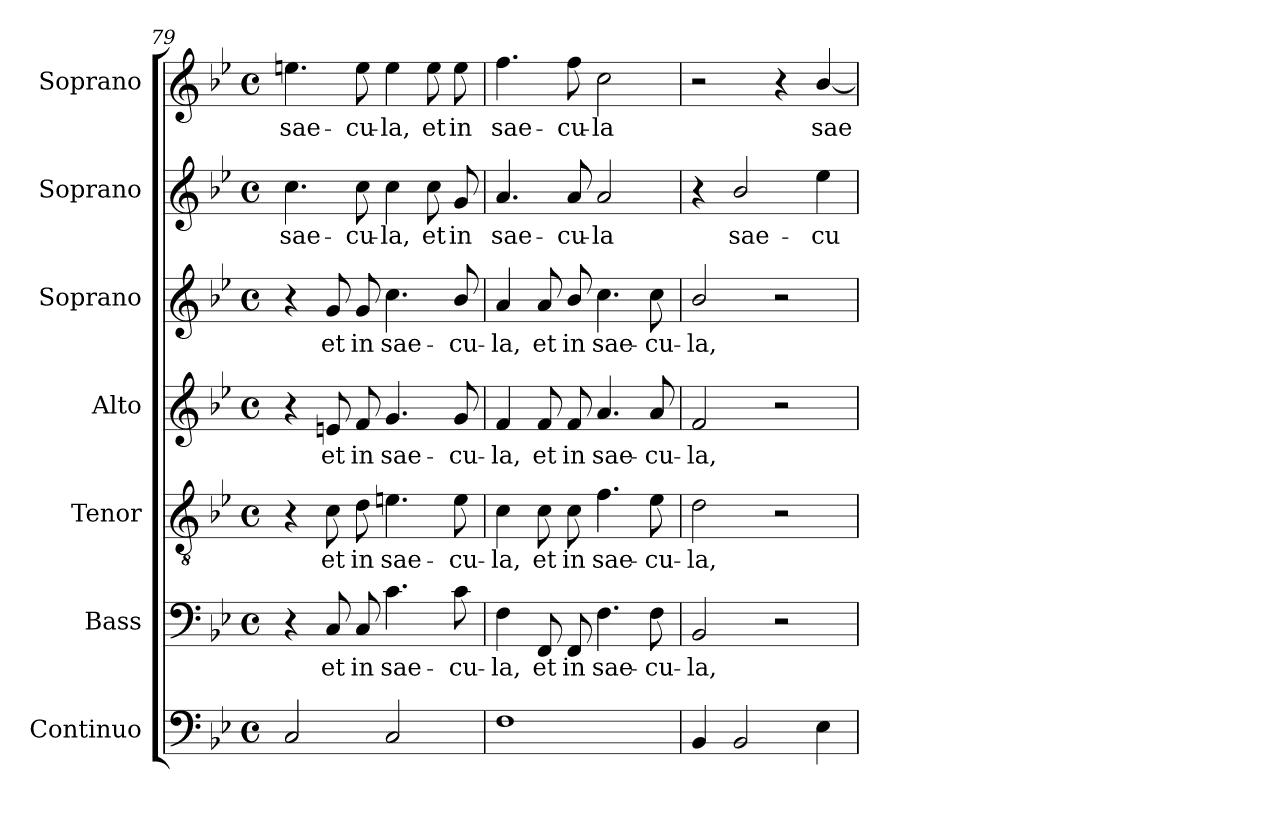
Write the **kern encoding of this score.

**kern	**kern	**text	**kern	**text	**kern	**text	**kern	**text	**kern	**text	**kern	**text
*part7	*part6	*part6	*part5	*part5	*part4	*part4	*part3	*part3	*part2	*part2	*part1	*part1
*staff7	*staff6	*staff6	*staff5	*staff5	*staff4	*staff4	*staff3	*staff3	*staff2	*staff2	*staff1	*staff1
*I"Continuo	*I"Bass	*	*I"Tenor	*	*I"Alto	*	*I"Soprano	*	*I"Soprano	*	*I"Soprano	*
*I'Cont.	*I'B.	*	*I'T.	*	*I'A.	*	*I'S.	*	*I'S.	*	*I'S.	*
*clefF4	*clefF4	*	*clefGv2	*	*clefG2	*	*clefG2	*	*clefG2	*	*clefG2	*
*	*	*	*ITrd7c12	*	*	*	*	*	*	*	*	*
*k[b-e-]	*k[b-e-]	*	*k[b-e-]	*	*k[b-e-]	*	*k[b-e-]	*	*k[b-e-]	*	*k[b-e-]	*
*B-:	*B-:	*	*B-:	*	*B-:	*	*B-:	*	*B-:	*	*B-:	*
*M4/4	*M4/4	*	*M4/4	*	*M4/4	*	*M4/4	*	*M4/4	*	*M4/4	*
*met(c)	*met(c)	*	*met(c)	*	*met(c)	*	*met(c)	*	*met(c)	*	*met(c)	*
=79	=79	=79	=79	=79	=79	=79	=79	=79	=79	=79	=79	=79
!	!	!	!	!	!	!	!	!	!	!LO:LY:b:color=#000000	!	!
!	!	!	!	!	!	!	!	!	!	!	!	!LO:LY:b:color=#000000
2Ci/	4r	.	4r	.	4r	.	4r	.	4.cci\	sae-	4.eeni\	sae-
!	!	!LO:LY:b:color=#000000	!	!	!	!	!	!	!	!	!	!
!	!	!	!	!LO:LY:b:color=#000000	!	!	!	!	!	!	!	!
!	!	!	!	!	!	!LO:LY:b:color=#000000	!	!	!	!	!	!
!	!	!	!	!	!	!	!	!LO:LY:b:color=#000000	!	!	!	!
.	8Ci/	et	8Ci\	et	8eni/	et	8gi/	et	.	.	.	.
!	!	!LO:LY:b:color=#000000	!	!	!	!	!	!	!	!	!	!
!	!	!	!	!LO:LY:b:color=#000000	!	!	!	!	!	!	!	!
!	!	!	!	!	!	!LO:LY:b:color=#000000	!	!	!	!	!	!
!	!	!	!	!	!	!	!	!LO:LY:b:color=#000000	!	!	!	!
!	!	!	!	!	!	!	!	!	!	!LO:LY:b:color=#000000	!	!
!	!	!	!	!	!	!	!	!	!	!	!	!LO:LY:b:color=#000000
.	8Ci/	in	8Di\	in	8fi/	in	8gi/	in	8cci\	-cu-	8eei\	-cu-
!	!	!LO:LY:b:color=#000000	!	!	!	!	!	!	!	!	!	!
!	!	!	!	!LO:LY:b:color=#000000	!	!	!	!	!	!	!	!
!	!	!	!	!	!	!LO:LY:b:color=#000000	!	!	!	!	!	!
!	!	!	!	!	!	!	!	!LO:LY:b:color=#000000	!	!	!	!
!	!	!	!	!	!	!	!	!	!	!LO:LY:b:color=#000000	!	!
!	!	!	!	!	!	!	!	!	!	!	!	!LO:LY:b:color=#000000
2Ci/	4.ci\	sae-	4.Eni\	sae-	4.gi/	sae-	4.cci\	sae-	4cci\	-la,	4eei\	-la,
!	!	!	!	!	!	!	!	!	!	!LO:LY:b:color=#000000	!	!
!	!	!	!	!	!	!	!	!	!	!	!	!LO:LY:b:color=#000000
.	.	.	.	.	.	.	.	.	8cci\	et	8eei\	et
!	!	!LO:LY:b:color=#000000	!	!	!	!	!	!	!	!	!	!
!	!	!	!	!LO:LY:b:color=#000000	!	!	!	!	!	!	!	!
!	!	!	!	!	!	!LO:LY:b:color=#000000	!	!	!	!	!	!
!	!	!	!	!	!	!	!	!LO:LY:b:color=#000000	!	!	!	!
!	!	!	!	!	!	!	!	!	!	!LO:LY:b:color=#000000	!	!
!	!	!	!	!	!	!	!	!	!	!	!	!LO:LY:b:color=#000000
.	8ci\	-cu-	8Ei\	-cu-	8gi/	-cu-	8b-i/	-cu-	8gi/	in	8eei\	in
!!LO:LB:g=z
=80	=80	=80	=80	=80	=80	=80	=80	=80	=80	=80	=80	=80
!	!	!LO:LY:b:color=#000000	!	!	!	!	!	!	!	!	!	!
!	!	!	!	!LO:LY:b:color=#000000	!	!	!	!	!	!	!	!
!	!	!	!	!	!	!LO:LY:b:color=#000000	!	!	!	!	!	!
!	!	!	!	!	!	!	!	!LO:LY:b:color=#000000	!	!	!	!
!	!	!	!	!	!	!	!	!	!	!LO:LY:b:color=#000000	!	!
!	!	!	!	!	!	!	!	!	!	!	!	!LO:LY:b:color=#000000
1Fi	4Fi\	-la,	4Ci\	-la,	4fi/	-la,	4ai/	-la,	4.ai/	sae-	4.ffi\	sae-
!	!	!LO:LY:b:color=#000000	!	!	!	!	!	!	!	!	!	!
!	!	!	!	!LO:LY:b:color=#000000	!	!	!	!	!	!	!	!
!	!	!	!	!	!	!LO:LY:b:color=#000000	!	!	!	!	!	!
!	!	!	!	!	!	!	!	!LO:LY:b:color=#000000	!	!	!	!
.	8FFi/	et	8Ci\	et	8fi/	et	8ai/	et	.	.	.	.
!	!	!LO:LY:b:color=#000000	!	!	!	!	!	!	!	!	!	!
!	!	!	!	!LO:LY:b:color=#000000	!	!	!	!	!	!	!	!
!	!	!	!	!	!	!LO:LY:b:color=#000000	!	!	!	!	!	!
!	!	!	!	!	!	!	!	!LO:LY:b:color=#000000	!	!	!	!
!	!	!	!	!	!	!	!	!	!	!LO:LY:b:color=#000000	!	!
!	!	!	!	!	!	!	!	!	!	!	!	!LO:LY:b:color=#000000
.	8FFi/	in	8Ci\	in	8fi/	in	8b-i/	in	8ai/	-cu-	8ffi\	-cu-
!	!	!LO:LY:b:color=#000000	!	!	!	!	!	!	!	!	!	!
!	!	!	!	!LO:LY:b:color=#000000	!	!	!	!	!	!	!	!
!	!	!	!	!	!	!LO:LY:b:color=#000000	!	!	!	!	!	!
!	!	!	!	!	!	!	!	!LO:LY:b:color=#000000	!	!	!	!
!	!	!	!	!	!	!	!	!	!	!LO:LY:b:color=#000000	!	!
!	!	!	!	!	!	!	!	!	!	!	!	!LO:LY:b:color=#000000
.	4.Fi\	sae-	4.Fi\	sae-	4.ai/	sae-	4.cci\	sae-	2ai/	-la	2cci\	-la
!	!	!LO:LY:b:color=#000000	!	!	!	!	!	!	!	!	!	!
!	!	!	!	!LO:LY:b:color=#000000	!	!	!	!	!	!	!	!
!	!	!	!	!	!	!LO:LY:b:color=#000000	!	!	!	!	!	!
!	!	!	!	!	!	!	!	!LO:LY:b:color=#000000	!	!	!	!
.	8Fi\	-cu-	8E-i\	-cu-	8ai/	-cu-	8cci\	-cu-	.	.	.	.
=81	=81	=81	=81	=81	=81	=81	=81	=81	=81	=81	=81	=81
!	!	!LO:LY:b:color=#000000	!	!	!	!	!	!	!	!	!	!
!	!	!	!	!LO:LY:b:color=#000000	!	!	!	!	!	!	!	!
!	!	!	!	!	!	!LO:LY:b:color=#000000	!	!	!	!	!	!
!	!	!	!	!	!	!	!	!LO:LY:b:color=#000000	!	!	!	!
4BB-i/	2BB-i/	-la,	2Di\	-la,	2fi/	-la,	2b-i/	-la,	4r	.	2r	.
!	!	!	!	!	!	!	!	!	!	!LO:LY:b:color=#000000	!	!
2BB-i/	.	.	.	.	.	.	.	.	2b-i/	sae-	.	.
.	2r	.	2r	.	2r	.	2r	.	.	.	4r	.
!	!	!	!	!	!	!	!	!	!	!LO:LY:b:color=#000000	!	!
!	!	!	!	!	!	!	!	!	!	!	!	!LO:LY:b:color=#000000
4E-i\	.	.	.	.	.	.	.	.	4ee-i\	-cu-	[4b-i/	sae-
=	=	=	=	=	=	=	=	=	=	=	=	=
*-	*-	*-	*-	*-	*-	*-	*-	*-	*-	*-	*-	*-
